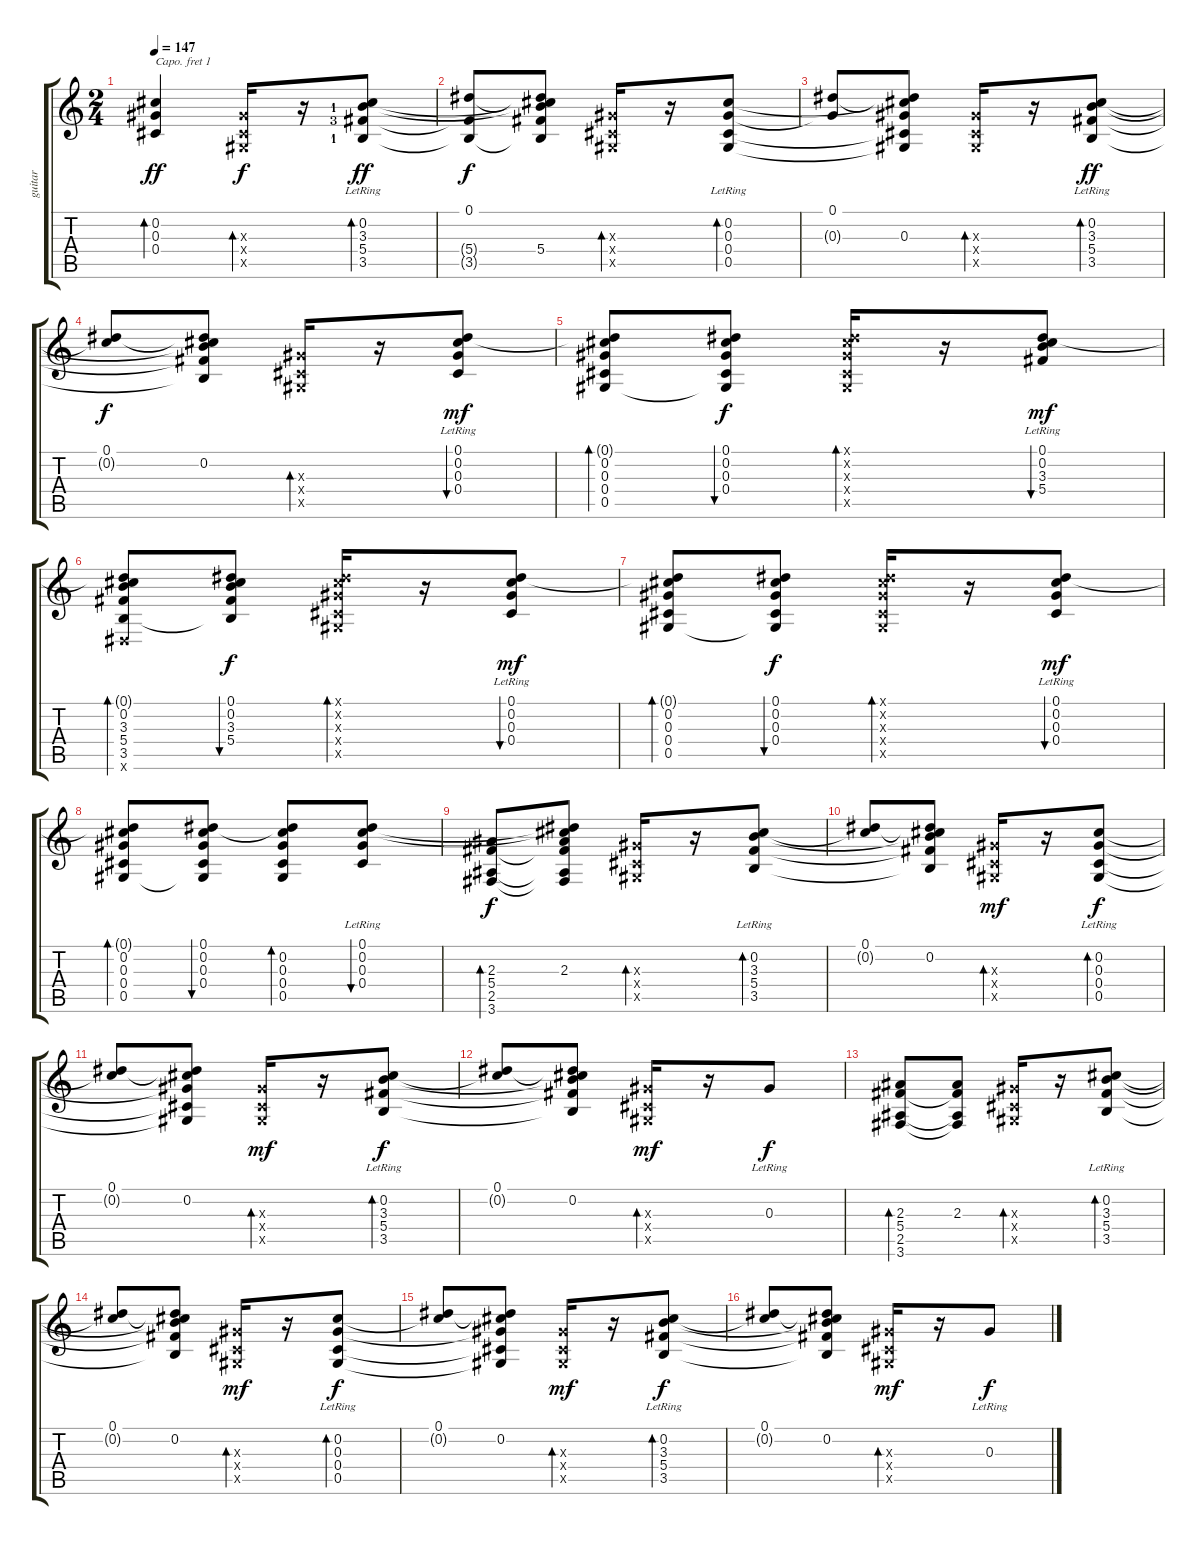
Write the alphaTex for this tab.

\track ("guitar" "guitar") {instrument acousticguitarsteel}
\staff {score tabs}
\capo 1
\tuning (D4 C4 G3 C3 G2 D2) {hide}
\ts (2 4)
\tempo 147
\clef g2
\ks c
(0.2 0.3 0.4).4{bd 30 dy ff} (0.3{x} 0.4{x} 0.5{x}).16{bd 30 dy f} r.16 (0.2 3.3{lr lf 2} 5.4{lr lf 4} 3.5{lf 2}).8{bd 30 dy ff} |
(0.1 5.4{t} 3.5{t}).8{dy f} (0.1{t} 0.2{t} 3.3{t} 5.4 3.5{t}).8 (0.3{x} 0.4{x} 0.5{x}).16{bd 30} r.16 (0.2 0.3{lr} 0.4{lr} 0.5).8{bd 30} |
(0.1 0.3{t}).8 (0.1{t} 0.2{t} 0.3 0.4{t} 0.5{t}).8 (0.3{x} 0.4{x} 0.5{x}).16{bd 30} r.16 (0.2 3.3{lr} 5.4{lr} 3.5).8{bd 30 dy ff} |
(0.1 0.2{t}).8{dy f} (0.1{t} 0.2 3.3{t} 5.4{t} 3.5{t}).8 (0.3{x} 0.4{x} 0.5{x}).16{bd 30} r.16 (0.1 0.2 0.3{lr} 0.4{lr}).8{bu 60 dy mf} |
(0.1{t} 0.2 0.3 0.4 0.5).8{bd 60} (0.1 0.2 0.3 0.4 0.5{t}).8{bu 60 dy f} (0.1{x} 0.2{x} 0.3{x} 0.4{x} 0.5{x}).16{bd 30} r.16 (0.1 0.2 3.3{lr} 5.4{lr}).8{bu 60 dy mf} |
(0.1{t} 0.2 3.3 5.4 3.5 0.6{x}).8{bd 60} (0.1 0.2 3.3 5.4 3.5{t}).8{bu 60 dy f} (0.1{x} 0.2{x} 0.3{x} 0.4{x} 0.5{x}).16{bd 30} r.16 (0.1 0.2 0.3{lr} 0.4{lr}).8{bu 60 dy mf} |
(0.1{t} 0.2 0.3 0.4 0.5).8{bd 60} (0.1 0.2 0.3 0.4 0.5{t}).8{bu 60 dy f} (0.1{x} 0.2{x} 0.3{x} 0.4{x} 0.5{x}).16{bd 30} r.16 (0.1 0.2 0.3{lr} 0.4{lr}).8{bu 60 dy mf} |
(0.1{t} 0.2 0.3 0.4 0.5).8{bd 60} (0.1 0.2 0.3 0.4 0.5{t}).8{bu 60} (0.1{t} 0.2 0.3 0.4 0.5).8{bd 30} (0.1 0.2 0.3{lr} 0.4{lr}).8{bu 60} |
(2.3 5.4 2.5 3.6).8{bd 30 dy f} (0.1{t} 0.2{t} 2.3 5.4{t} 2.5{t} 3.6{t}).8 (0.3{x} 0.4{x} 0.5{x}).16{bd 30} r.16 (0.2 3.3{lr} 5.4{lr} 3.5).8{bd 30} |
(0.1 0.2{t}).8 (0.1{t} 0.2 3.3{t} 5.4{t} 3.5{t}).8 (0.3{x} 0.4{x} 0.5{x}).16{bd 30 dy mf} r.16 (0.2 0.3{lr} 0.4{lr} 0.5{lr}).8{bd 30 dy f} |
(0.1 0.2{t}).8 (0.1{t} 0.2 0.3{t} 0.4{t} 0.5{t}).8 (0.3{x} 0.4{x} 0.5{x}).16{bd 30 dy mf} r.16 (0.2 3.3{lr} 5.4{lr} 3.5).8{bd 30 dy f} |
(0.1 0.2{t}).8 (0.1{t} 0.2 3.3{t} 5.4{t} 3.5{t}).8 (0.3{x} 0.4{x} 0.5{x}).16{bd 30 dy mf} r.16 0.3{lr}.8{dy f} |
(2.3 5.4 2.5 3.6).8{bd 30} (2.3 5.4{t} 2.5{t} 3.6{t}).8 (0.3{x} 0.4{x} 0.5{x}).16{bd 30} r.16 (0.2 3.3{lr} 5.4{lr} 3.5).8{bd 30} |
(0.1 0.2{t}).8 (0.1{t} 0.2 3.3{t} 5.4{t} 3.5{t}).8 (0.3{x} 0.4{x} 0.5{x}).16{bd 30 dy mf} r.16 (0.2 0.3{lr} 0.4{lr} 0.5{lr}).8{bd 30 dy f} |
(0.1 0.2{t}).8 (0.1{t} 0.2 0.3{t} 0.4{t} 0.5{t}).8 (0.3{x} 0.4{x} 0.5{x}).16{bd 30 dy mf} r.16 (0.2 3.3{lr} 5.4{lr} 3.5).8{bd 30 dy f} |
(0.1 0.2{t}).8 (0.1{t} 0.2 3.3{t} 5.4{t} 3.5{t}).8 (0.3{x} 0.4{x} 0.5{x}).16{bd 30 dy mf} r.16 0.3{lr}.8{dy f}
